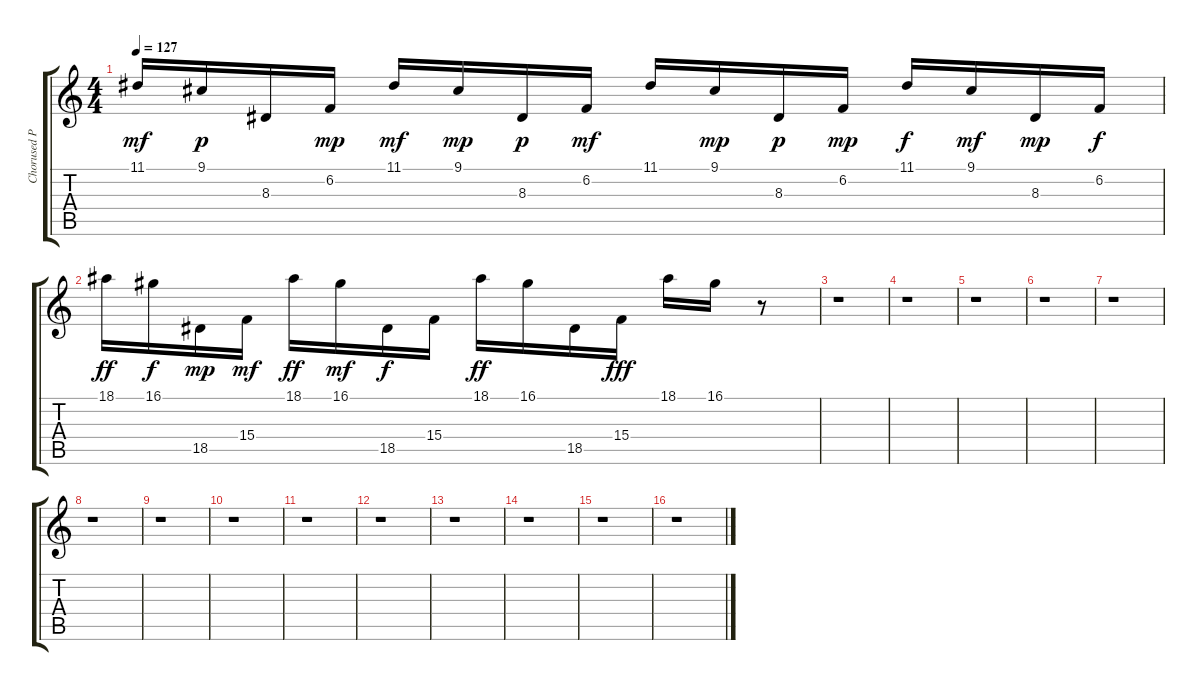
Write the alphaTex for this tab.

\track ("Chorused Piano" "Chorused P") {instrument electricpiano2}
\staff {score tabs}
\tuning (E4 B3 G3 D3 A2 E2) {hide}
\ts (4 4)
\tempo 127
\clef g2
\ks c
11.1.16{dy mf} 9.1.16{dy p} 8.3.16 6.2.16{dy mp} 11.1.16{dy mf} 9.1.16{dy mp} 8.3.16{dy p} 6.2.16{dy mf} 11.1.16 9.1.16{dy mp} 8.3.16{dy p} 6.2.16{dy mp} 11.1.16{dy f} 9.1.16{dy mf} 8.3.16{dy mp} 6.2.16{dy f} |
18.1.16{dy ff} 16.1.16{dy f} 18.5.16{dy mp} 15.4.16{dy mf} 18.1.16{dy ff} 16.1.16{dy mf} 18.5.16{dy f} 15.4.16 18.1.16{dy ff} 16.1.16 18.5.16 15.4.16{dy fff} 18.1.16 16.1.16 r.8 |
r.1 |
r.1 |
r.1 |
r.1 |
r.1 |
r.1 |
r.1 |
r.1 |
r.1 |
r.1 |
r.1 |
r.1 |
r.1 |
r.1
